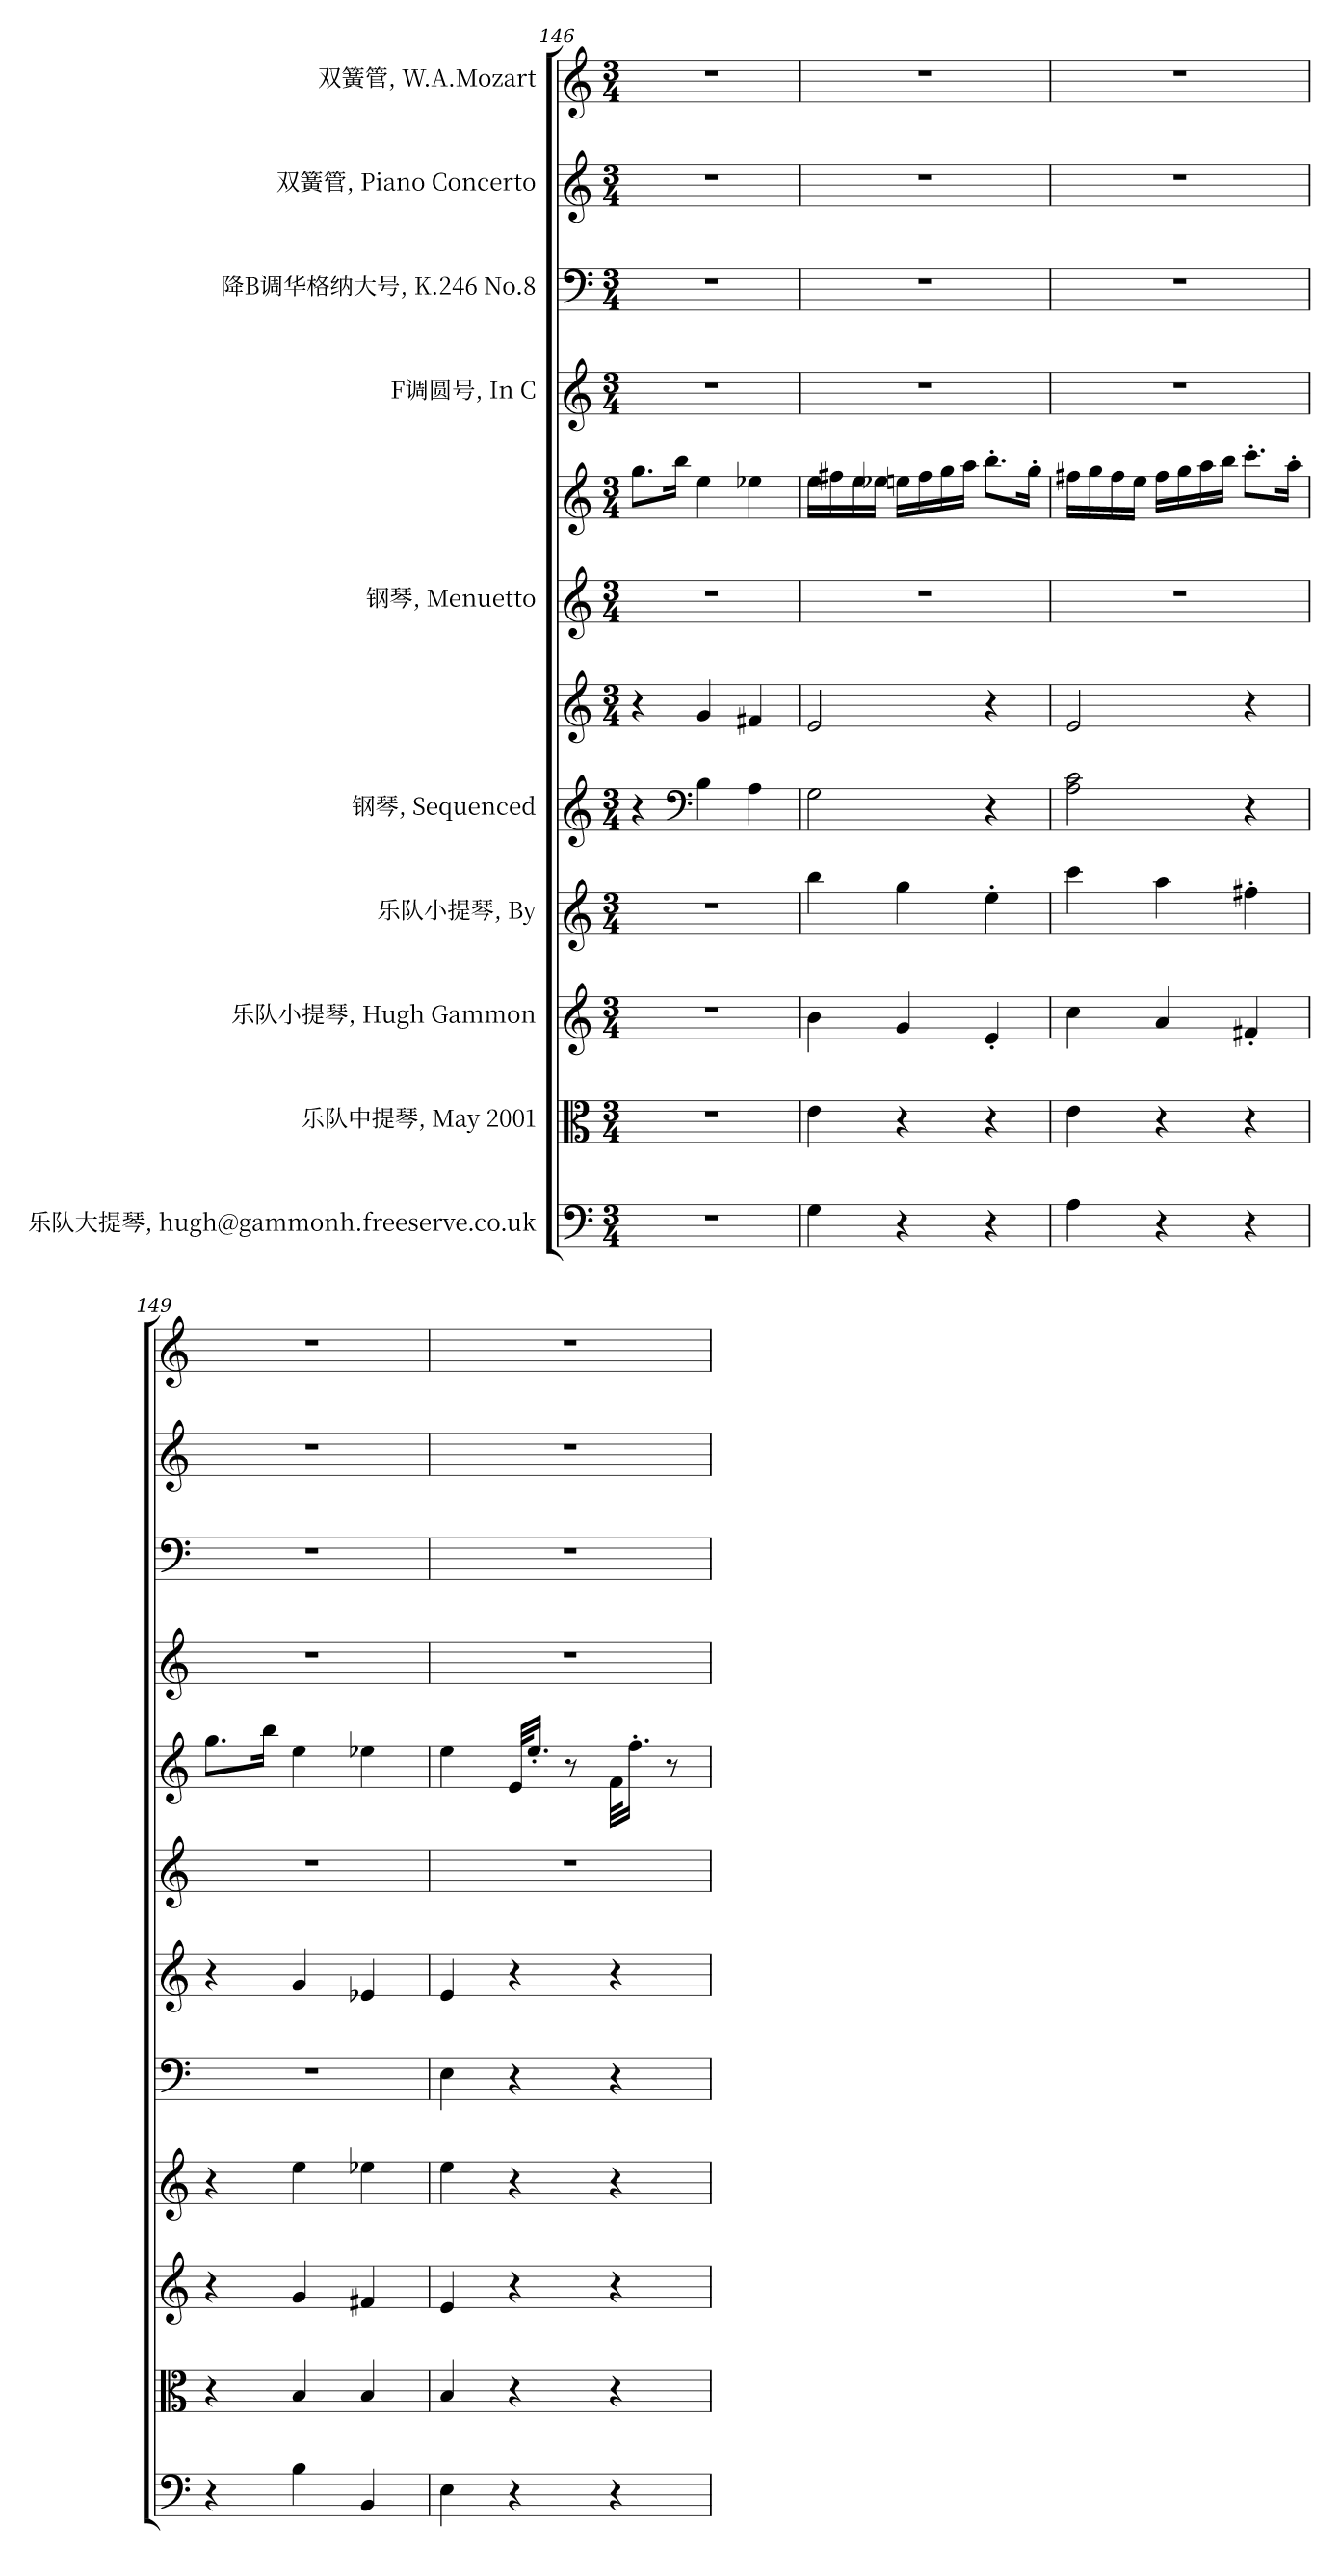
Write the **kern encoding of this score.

**kern	**kern	**kern	**kern	**kern	**kern	**kern	**kern	**kern	**kern	**kern	**kern
*part10	*part9	*part8	*part7	*part6	*part6	*part5	*part5	*part4	*part3	*part2	*part1
*staff12	*staff11	*staff10	*staff9	*staff8	*staff7	*staff6	*staff5	*staff4	*staff3	*staff2	*staff1
*I"乐队大提琴, hugh@gammonh.freeserve.co.uk	*I"乐队中提琴, May 2001	*I"乐队小提琴, Hugh Gammon	*I"乐队小提琴,         By	*I"钢琴, Sequenced	*	*I"钢琴, Menuetto	*	*I"F调圆号, In C	*I"降B调华格纳大号, K.246 No.8	*I"双簧管, Piano Concerto	*I"双簧管, W.A.Mozart
*clefF4	*clefC3	*clefG2	*clefG2	*clefG2	*clefG2	*clefG2	*clefG2	*clefG2	*clefF4	*clefG2	*clefG2
*	*	*	*	*	*	*	*	*ITrd4c7	*ITrd1c2	*	*
*k[]	*k[]	*k[]	*k[]	*k[]	*k[]	*k[]	*k[]	*k[b-]	*k[b-e-]	*k[]	*k[]
*M3/4	*M3/4	*M3/4	*M3/4	*M3/4	*M3/4	*M3/4	*M3/4	*M3/4	*M3/4	*M3/4	*M3/4
=146	=146	=146	=146	=146	=146	=146	=146	=146	=146	=146	=146
2.r	2.r	2.r	2.r	4r	4r	2.r	8.gg\L	2.r	2.r	2.r	2.r
.	.	.	.	.	.	.	16bb\Jk	.	.	.	.
*	*	*	*	*clefF4	*	*	*	*	*	*	*
.	.	.	.	4B\	4g/	.	4ee\	.	.	.	.
.	.	.	.	4A\	4f#X/	.	4ee-X\	.	.	.	.
!!LO:PB:g=z
=147	=147	=147	=147	=147	=147	=147	=147	=147	=147	=147	=147
4G\	4e\	4b\	4bb\	2G\	2e/	2.r	16ee\LL	2.r	2.r	2.r	2.r
.	.	.	.	.	.	.	16ff#X\	.	.	.	.
.	.	.	.	.	.	.	16ee\	.	.	.	.
.	.	.	.	.	.	.	16ee-X\JJ	.	.	.	.
4r	4r	4g/	4gg\	.	.	.	16een\LL	.	.	.	.
.	.	.	.	.	.	.	16ff#\	.	.	.	.
.	.	.	.	.	.	.	16gg\	.	.	.	.
.	.	.	.	.	.	.	16aa\JJ	.	.	.	.
4r	4r	4e'/	4ee'\	4r	4r	.	8.bb'\L	.	.	.	.
.	.	.	.	.	.	.	16gg'\Jk	.	.	.	.
=148	=148	=148	=148	=148	=148	=148	=148	=148	=148	=148	=148
4A\	4e\	4cc\	4ccc\	2A\ 2c\	2e/	2.r	16ff#X\LL	2.r	2.r	2.r	2.r
.	.	.	.	.	.	.	16gg\	.	.	.	.
.	.	.	.	.	.	.	16ff#\	.	.	.	.
.	.	.	.	.	.	.	16ee\JJ	.	.	.	.
4r	4r	4a/	4aa\	.	.	.	16ff#\LL	.	.	.	.
.	.	.	.	.	.	.	16gg\	.	.	.	.
.	.	.	.	.	.	.	16aa\	.	.	.	.
.	.	.	.	.	.	.	16bb\JJ	.	.	.	.
4r	4r	4f#X'/	4ff#X'\	4r	4r	.	8.ccc'\L	.	.	.	.
.	.	.	.	.	.	.	16aa'\Jk	.	.	.	.
=149	=149	=149	=149	=149	=149	=149	=149	=149	=149	=149	=149
4r	4r	4r	4r	2.r	4r	2.r	8.gg\L	2.r	2.r	2.r	2.r
.	.	.	.	.	.	.	16bb\Jk	.	.	.	.
4B\	4B/	4g/	4ee\	.	4g/	.	4ee\	.	.	.	.
4BB/	4B/	4f#X/	4ee-X\	.	4e-X/	.	4ee-X\	.	.	.	.
=150	=150	=150	=150	=150	=150	=150	=150	=150	=150	=150	=150
4E\	4B/	4e/	4ee\	4E\	4e/	2.r	4ee\	2.r	2.r	2.r	2.r
4r	4r	4r	4r	4r	4r	.	32e/KLL	.	.	.	.
.	.	.	.	.	.	.	16.ee'/JJ	.	.	.	.
.	.	.	.	.	.	.	8r	.	.	.	.
4r	4r	4r	4r	4r	4r	.	32f\KLL	.	.	.	.
.	.	.	.	.	.	.	16.ff'\JJ	.	.	.	.
.	.	.	.	.	.	.	8r	.	.	.	.
=	=	=	=	=	=	=	=	=	=	=	=
*-	*-	*-	*-	*-	*-	*-	*-	*-	*-	*-	*-
